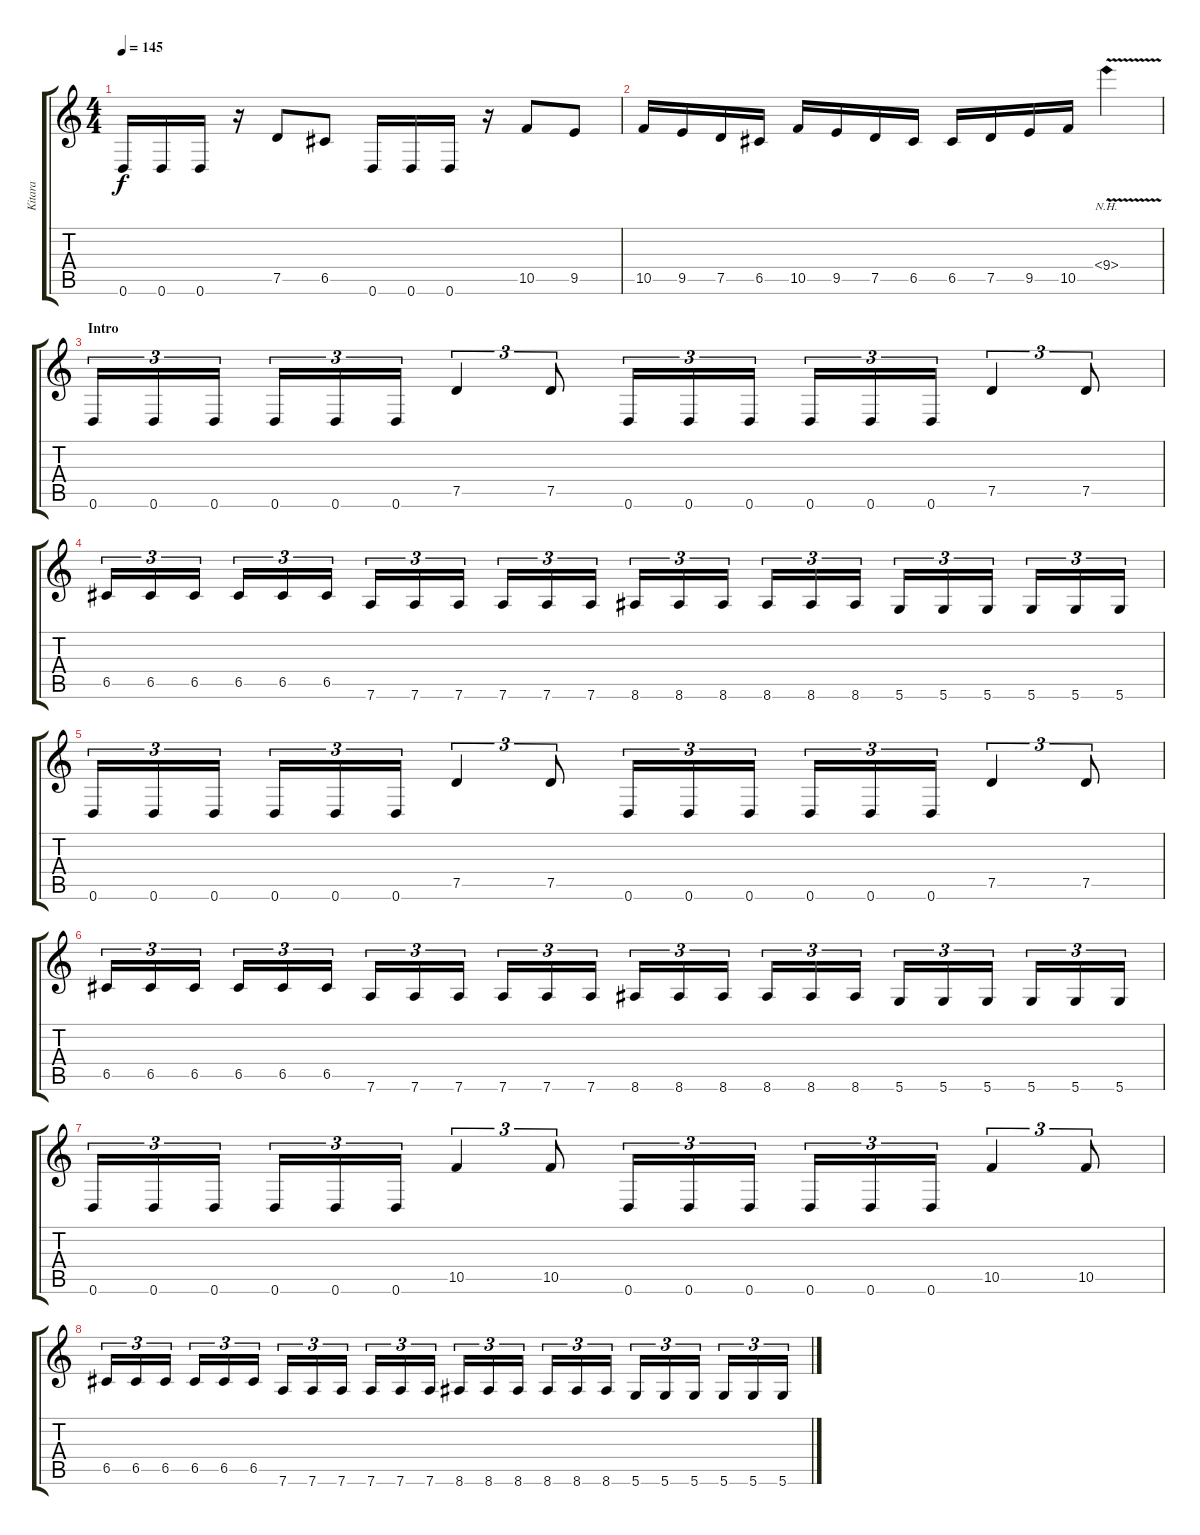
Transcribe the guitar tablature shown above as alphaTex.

\track ("Kitara" "Kitara") {instrument distortionguitar}
\staff {score tabs}
\tuning (D4 A3 F3 C3 G2 D2) {hide}
\ts (4 4)
\tempo 145
\clef g2
\ks c
0.6.16{dy f} 0.6.16 0.6.16 r.16 7.5.8 6.5.8 0.6.16 0.6.16 0.6.16 r.16 10.5.8 9.5.8 |
10.5.16 9.5.16 7.5.16 6.5.16 10.5.16 9.5.16 7.5.16 6.5.16 6.5.16 7.5.16 9.5.16 10.5.16 9.4{nh v}.4 |
\section ("" "Intro")
0.6.16{tu (3 2)} 0.6.16{tu (3 2)} 0.6.16{tu (3 2)} 0.6.16{tu (3 2)} 0.6.16{tu (3 2)} 0.6.16{tu (3 2)} 7.5.4{tu (3 2)} 7.5.8{tu (3 2)} 0.6.16{tu (3 2)} 0.6.16{tu (3 2)} 0.6.16{tu (3 2)} 0.6.16{tu (3 2)} 0.6.16{tu (3 2)} 0.6.16{tu (3 2)} 7.5.4{tu (3 2)} 7.5.8{tu (3 2)} |
6.5.16{tu (3 2)} 6.5.16{tu (3 2)} 6.5.16{tu (3 2)} 6.5.16{tu (3 2)} 6.5.16{tu (3 2)} 6.5.16{tu (3 2)} 7.6.16{tu (3 2)} 7.6.16{tu (3 2)} 7.6.16{tu (3 2)} 7.6.16{tu (3 2)} 7.6.16{tu (3 2)} 7.6.16{tu (3 2)} 8.6.16{tu (3 2)} 8.6.16{tu (3 2)} 8.6.16{tu (3 2)} 8.6.16{tu (3 2)} 8.6.16{tu (3 2)} 8.6.16{tu (3 2)} 5.6.16{tu (3 2)} 5.6.16{tu (3 2)} 5.6.16{tu (3 2)} 5.6.16{tu (3 2)} 5.6.16{tu (3 2)} 5.6.16{tu (3 2)} |
0.6.16{tu (3 2)} 0.6.16{tu (3 2)} 0.6.16{tu (3 2)} 0.6.16{tu (3 2)} 0.6.16{tu (3 2)} 0.6.16{tu (3 2)} 7.5.4{tu (3 2)} 7.5.8{tu (3 2)} 0.6.16{tu (3 2)} 0.6.16{tu (3 2)} 0.6.16{tu (3 2)} 0.6.16{tu (3 2)} 0.6.16{tu (3 2)} 0.6.16{tu (3 2)} 7.5.4{tu (3 2)} 7.5.8{tu (3 2)} |
6.5.16{tu (3 2)} 6.5.16{tu (3 2)} 6.5.16{tu (3 2)} 6.5.16{tu (3 2)} 6.5.16{tu (3 2)} 6.5.16{tu (3 2)} 7.6.16{tu (3 2)} 7.6.16{tu (3 2)} 7.6.16{tu (3 2)} 7.6.16{tu (3 2)} 7.6.16{tu (3 2)} 7.6.16{tu (3 2)} 8.6.16{tu (3 2)} 8.6.16{tu (3 2)} 8.6.16{tu (3 2)} 8.6.16{tu (3 2)} 8.6.16{tu (3 2)} 8.6.16{tu (3 2)} 5.6.16{tu (3 2)} 5.6.16{tu (3 2)} 5.6.16{tu (3 2)} 5.6.16{tu (3 2)} 5.6.16{tu (3 2)} 5.6.16{tu (3 2)} |
0.6.16{tu (3 2)} 0.6.16{tu (3 2)} 0.6.16{tu (3 2)} 0.6.16{tu (3 2)} 0.6.16{tu (3 2)} 0.6.16{tu (3 2)} 10.5.4{tu (3 2)} 10.5.8{tu (3 2)} 0.6.16{tu (3 2)} 0.6.16{tu (3 2)} 0.6.16{tu (3 2)} 0.6.16{tu (3 2)} 0.6.16{tu (3 2)} 0.6.16{tu (3 2)} 10.5.4{tu (3 2)} 10.5.8{tu (3 2)} |
6.5.16{tu (3 2)} 6.5.16{tu (3 2)} 6.5.16{tu (3 2)} 6.5.16{tu (3 2)} 6.5.16{tu (3 2)} 6.5.16{tu (3 2)} 7.6.16{tu (3 2)} 7.6.16{tu (3 2)} 7.6.16{tu (3 2)} 7.6.16{tu (3 2)} 7.6.16{tu (3 2)} 7.6.16{tu (3 2)} 8.6.16{tu (3 2)} 8.6.16{tu (3 2)} 8.6.16{tu (3 2)} 8.6.16{tu (3 2)} 8.6.16{tu (3 2)} 8.6.16{tu (3 2)} 5.6.16{tu (3 2)} 5.6.16{tu (3 2)} 5.6.16{tu (3 2)} 5.6.16{tu (3 2)} 5.6.16{tu (3 2)} 5.6.16{tu (3 2)}
